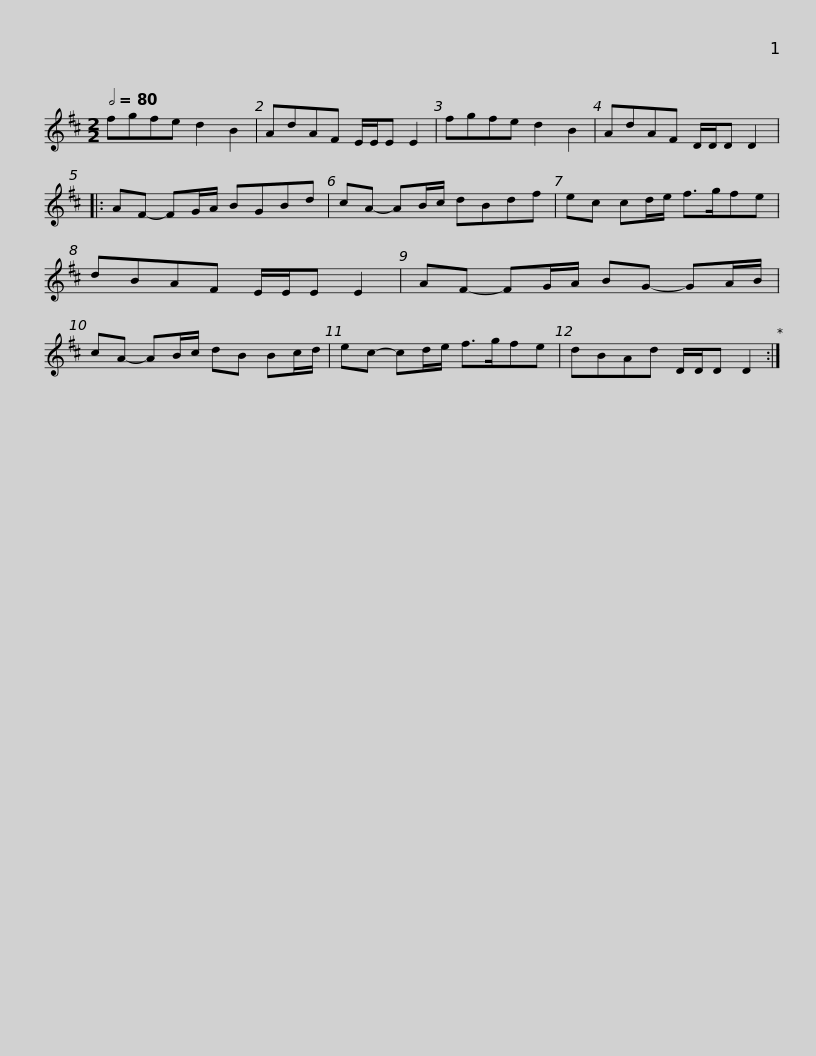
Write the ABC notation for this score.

X:1
L:1/8
Q:1/2=80
M:2/2
I:linebreak $
K:D
V:1 treble
V:1
 fgfe d2 B2 | AdAF E/E/E E2 | fgfe d2 B2 | AdAF D/D/D D2 |: AF- FG/A/ BGBd |$ %5
 cA- AB/c/ dBdf | ec cd/e/ f>gfe | dBAF E/E/E E2 | AF- FG/A/ BG- GA/B/ | cA- AB/c/ dB Bc/d/ |$ %10
 ec- cd/e/ f>gfe | dBAd D/D/D D2 :| %12
